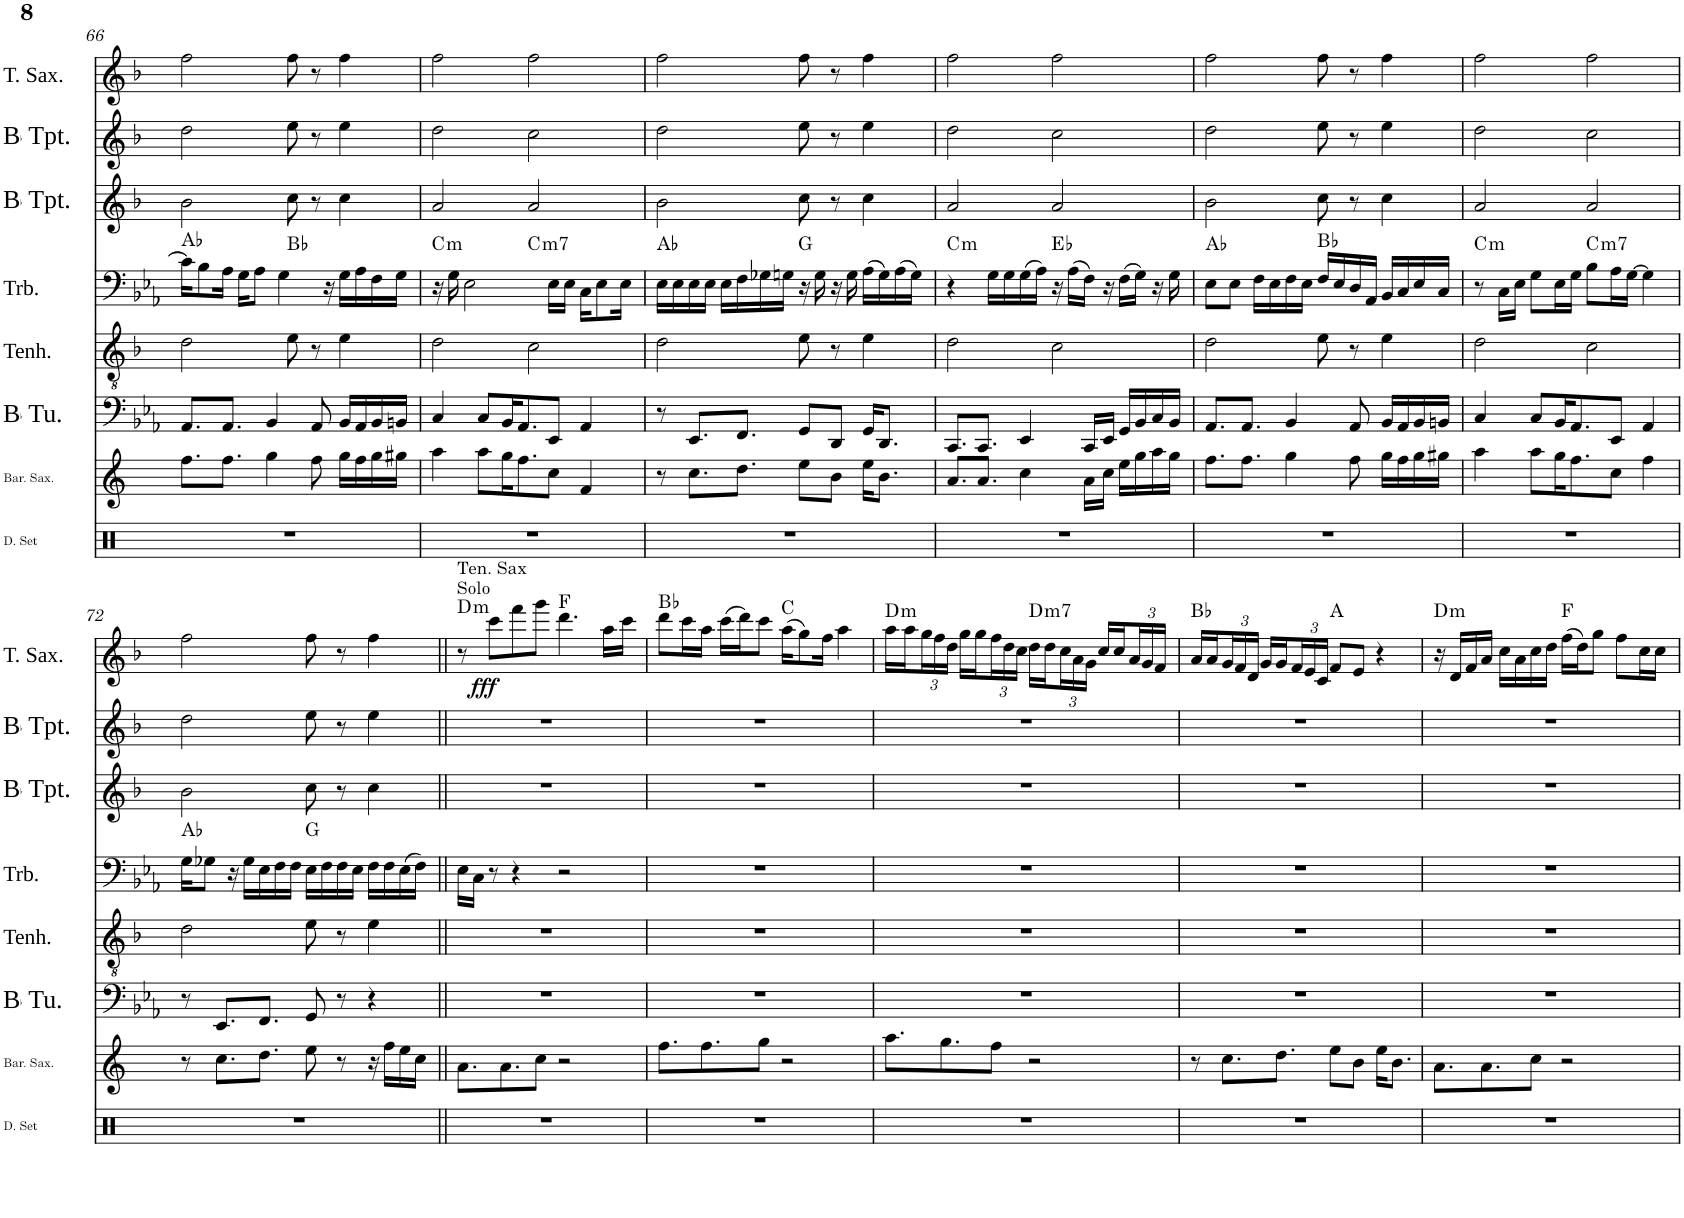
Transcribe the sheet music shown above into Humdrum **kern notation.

**kern	**kern	**kern	**kern	**kern	**harte	**kern	**kern	**kern	**dynam	**harte
*part8	*part7	*part6	*part5	*part4	*part4	*part3	*part2	*part1	*part1	*part1
*staff8	*staff7	*staff6	*staff5	*staff4	*	*staff3	*staff2	*staff1	*staff1	*
*I"Drumset	*I"Baritone Saxophone	*I"BaccidentalFlat Tuba	*I"Tenorhorn	*I"Trombone	*	*I"BaccidentalFlat Trumpet	*I"BaccidentalFlat Trumpet	*I"Tenor Saxophone	*	*
*I'D. Set	*I'Bar. Sax.	*I'BaccidentalFlat Tu.	*I'Tenh.	*I'Trb.	*	*I'BaccidentalFlat Tpt.	*I'BaccidentalFlat Tpt.	*I'T. Sax.	*	*
!!LO:PB:g=z
*clefX	*clefG2	*clefF4	*clefGv2	*clefF4	*	*clefG2	*clefG2	*clefG2	*	*
*	*Trd12c21	*	*Trd1c2	*	*	*Trd1c2	*Trd1c2	*Trd8c14	*	*
*k[]	*k[]	*k[b-e-a-]	*k[b-]	*k[b-e-a-]	*	*k[b-]	*k[b-]	*k[b-]	*	*
*M4/4	*M4/4	*M4/4	*M4/4	*M4/4	*	*M4/4	*M4/4	*M4/4	*	*
=66	=66	=66	=66	=66	=66	=66	=66	=66	=66	=66
!	!	!	!	!	!LO:H:kt=N.C.	!	!	!	!	!
*	*	*	*	*^	*	*	*	*	*	*
1r	8.ff\L	8.AA-/L	2d\	16c\KL]	2ryy	N	2b-\	2dd\	2ff\	.	.
.	.	.	.	8B-\	.	.	.	.	.	.	.
.	8.ff\J	8.AA-/J	.	16A-\Jk	.	.	.	.	.	.	.
.	.	.	.	16G\KL	.	.	.	.	.	.	.
.	.	.	.	8A-\J	.	.	.	.	.	.	.
.	4gg\	4BB-/	.	.	.	.	.	.	.	.	.
.	.	.	.	4G\	.	.	.	.	.	.	.
!	!	!	!	!	!	!LO:H:kt=N.C.	!	!	!	!	!
.	.	.	8e\	.	2ryy	N	8cc\	8ee\	8ff\	.	.
.	8ff\	8AA-/	8r	.	.	.	8r	8r	8r	.	.
.	.	.	.	16r	.	.	.	.	.	.	.
.	16gg\LL	16BB-/LL	4e\	16G\LL	.	.	4cc\	4ee\	4ff\	.	.
.	16ff\	16AA-/	.	16A-\	.	.	.	.	.	.	.
.	16gg\	16BB-/	.	16F\	.	.	.	.	.	.	.
.	16gg#X\JJ	16BBn/JJ	.	16G\JJ	.	.	.	.	.	.	.
=67	=67	=67	=67	=67	=67	=67	=67	=67	=67	=67	=67
!	!	!	!	!	!	!LO:H:kt=m	!	!	!	!	!
1r	4aa\	4C/	2d\	16r	2ryy	C:min	2a/	2dd\	2ff\	.	.
.	.	.	.	16G\	.	.	.	.	.	.	.
.	.	.	.	2E-\	.	.	.	.	.	.	.
.	8aa\L	8C/L	.	.	.	.	.	.	.	.	.
.	16gg\K	16BB-/K	.	.	.	.	.	.	.	.	.
.	8.ff\	8.AA-/	.	.	.	.	.	.	.	.	.
!	!	!	!	!	!	!LO:H:kt=m7	!	!	!	!	!
.	.	.	2c\	.	2ryy	C:min7	2a/	2cc\	2ff\	.	.
.	8cc\J	8EE-/J	.	16E-\LL	.	.	.	.	.	.	.
.	.	.	.	16E-\JJ	.	.	.	.	.	.	.
.	4f/	4AA-/	.	16C\KL	.	.	.	.	.	.	.
.	.	.	.	8E-\	.	.	.	.	.	.	.
.	.	.	.	16E-\Jk	.	.	.	.	.	.	.
=68	=68	=68	=68	=68	=68	=68	=68	=68	=68	=68	=68
!	!	!	!	!	!	!LO:H:kt=N.C.	!	!	!	!	!
*	*	*	*	*v	*v	*	*	*	*	*	*
1r	8r	8r	2d\	16E-\LL	N	2b-\	2dd\	2ff\	.	.
.	.	.	.	16E-\	.	.	.	.	.	.
.	8.cc\L	8.EE-/L	.	16E-\	.	.	.	.	.	.
.	.	.	.	16E-\JJ	.	.	.	.	.	.
.	.	.	.	16E-\LL	.	.	.	.	.	.
.	8.dd\J	8.FF/J	.	16F\	.	.	.	.	.	.
.	.	.	.	16G-X\	.	.	.	.	.	.
.	.	.	.	16Gn\JJ	.	.	.	.	.	.
.	8ee\L	8GG/L	8e\	16r	G:maj	8cc\	8ee\	8ff\	.	.
.	.	.	.	16G\	.	.	.	.	.	.
.	8b\J	8DD/J	8r	16r	.	8r	8r	8r	.	.
.	.	.	.	16G\	.	.	.	.	.	.
.	16ee\KL	16GG/KL	4e\	(16A-\LL	.	4cc\	4ee\	4ff\	.	.
.	8.b\J	8.DD/J	.	16G\)	.	.	.	.	.	.
.	.	.	.	(16A-\	.	.	.	.	.	.
.	.	.	.	16G\JJ)	.	.	.	.	.	.
=69	=69	=69	=69	=69	=69	=69	=69	=69	=69	=69
!	!	!	!	!	!LO:H:kt=m	!	!	!	!	!
1r	8.a/L	8.CC/L	2d\	4r	C:min	2a/	2dd\	2ff\	.	.
.	8.a/J	8.CC/J	.	.	.	.	.	.	.	.
.	.	.	.	16G\LL	.	.	.	.	.	.
.	.	.	.	16G\	.	.	.	.	.	.
.	4cc\	4EE-/	.	(16G\	.	.	.	.	.	.
.	.	.	.	16A-\JJ)	.	.	.	.	.	.
!	!	!	!	!	!LO:H:kt=N.C.	!	!	!	!	!
.	.	.	2c\	16r	N	2a/	2cc\	2ff\	.	.
.	.	.	.	(16A-\LL	.	.	.	.	.	.
.	16a\LL	16CC/LL	.	16F\JJ)	.	.	.	.	.	.
.	16cc\JJ	16EE-/JJ	.	16r	.	.	.	.	.	.
.	16ee\LL	16GG/LL	.	(16F\LL	.	.	.	.	.	.
.	16gg\	16BB-/	.	16G\JJ)	.	.	.	.	.	.
.	16aa\	16C/	.	16r	.	.	.	.	.	.
.	16gg\JJ	16BB-/JJ	.	16G\	.	.	.	.	.	.
=70	=70	=70	=70	=70	=70	=70	=70	=70	=70	=70
!	!	!	!	!	!LO:H:kt=N.C.	!	!	!	!	!
1r	8.ff\L	8.AA-/L	2d\	8E-\L	N	2b-\	2dd\	2ff\	.	.
.	.	.	.	8E-\J	.	.	.	.	.	.
.	8.ff\J	8.AA-/J	.	.	.	.	.	.	.	.
.	.	.	.	16F\LL	.	.	.	.	.	.
.	.	.	.	16E-\	.	.	.	.	.	.
.	4gg\	4BB-/	.	16F\	.	.	.	.	.	.
.	.	.	.	16E-\JJ	.	.	.	.	.	.
!	!	!	!	!	!LO:H:kt=N.C.	!	!	!	!	!
.	.	.	8e\	16F/LL	N	8cc\	8ee\	8ff\	.	.
.	.	.	.	16E-/	.	.	.	.	.	.
.	8ff\	8AA-/	8r	16D/	.	8r	8r	8r	.	.
.	.	.	.	16AA-/JJ	.	.	.	.	.	.
.	16gg\LL	16BB-/LL	4e\	16BB-/LL	.	4cc\	4ee\	4ff\	.	.
.	16ff\	16AA-/	.	16C/	.	.	.	.	.	.
.	16gg\	16BB-/	.	16E-/	.	.	.	.	.	.
.	16gg#X\JJ	16BBn/JJ	.	16C/JJ	.	.	.	.	.	.
=71	=71	=71	=71	=71	=71	=71	=71	=71	=71	=71
!	!	!	!	!	!LO:H:kt=m	!	!	!	!	!
1r	4aa\	4C/	2d\	8r	C:min	2a/	2dd\	2ff\	.	.
.	.	.	.	16C\LL	.	.	.	.	.	.
.	.	.	.	16E-\JJ	.	.	.	.	.	.
.	8aa\L	8C/L	.	8G\L	.	.	.	.	.	.
.	16gg\K	16BB-/K	.	16E-\L	.	.	.	.	.	.
.	8.ff\	8.AA-/	.	16G\JJ	.	.	.	.	.	.
!	!	!	!	!	!LO:H:kt=m7	!	!	!	!	!
.	.	.	2c\	8B-\L	C:min7	2a/	2cc\	2ff\	.	.
.	8cc\J	8EE-/J	.	16A-\L	.	.	.	.	.	.
.	.	.	.	[16G\JJ	.	.	.	.	.	.
.	4ff\	4AA-/	.	4G\]	.	.	.	.	.	.
!!LO:LB:g=z
=72	=72	=72	=72	=72	=72	=72	=72	=72	=72	=72
!	!	!	!	!	!LO:H:kt=N.C.	!	!	!	!	!
1r	8r	8r	2d\	16G\KL	N	2b-\	2dd\	2ff\	.	.
.	.	.	.	8G-X\J	.	.	.	.	.	.
.	8.cc\L	8.EE-/L	.	.	.	.	.	.	.	.
.	.	.	.	16r	.	.	.	.	.	.
.	.	.	.	16G-\LL	.	.	.	.	.	.
.	8.dd\J	8.FF/J	.	16E-\	.	.	.	.	.	.
.	.	.	.	16F\	.	.	.	.	.	.
.	.	.	.	16F\JJ	.	.	.	.	.	.
.	8ee\	8GG/	8e\	16E-\LL	G:maj	8cc\	8ee\	8ff\	.	.
.	.	.	.	16F\	.	.	.	.	.	.
.	8r	8r	8r	16F\	.	8r	8r	8r	.	.
.	.	.	.	16E-\JJ	.	.	.	.	.	.
.	16r	4r	4e\	16F\LL	.	4cc\	4ee\	4ff\	.	.
.	16ff\LL	.	.	16F\	.	.	.	.	.	.
.	16ee\	.	.	(16E-\	.	.	.	.	.	.
.	16cc\JJ	.	.	16F\JJ)	.	.	.	.	.	.
=73||	=73||	=73||	=73||	=73||	=73||	=73||	=73||	=73||	=73||	=73||
!	!	!	!	!	!	!	!	!LO:TX:a:t=Ten. Sax	!	!
!	!	!	!	!	!	!	!	!LO:TX:a:t=Solo	!	!LO:H:kt=m
1r	8.a\L	1r	1r	16E-\LL	.	1r	1r	8r	.	D:min
.	.	.	.	16C\JJ	.	.	.	.	.	.
!	!	!	!	!	!	!	!	!	!LO:DY:b	!
.	.	.	.	8r	.	.	.	8ccc\L	fff	.
.	8.a\	.	.	.	.	.	.	.	.	.
.	.	.	.	4r	.	.	.	8fff\	.	.
.	8cc\J	.	.	.	.	.	.	8ggg\J	.	.
!	!	!	!	!	!	!	!	!	!	!LO:H:kt=N.C.
.	2r	.	.	2r	.	.	.	4.ddd\	.	N
.	.	.	.	.	.	.	.	16aa\LL	.	.
.	.	.	.	.	.	.	.	16ccc\JJ	.	.
=74	=74	=74	=74	=74	=74	=74	=74	=74	=74	=74
!	!	!	!	!	!	!	!	!	!	!LO:H:kt=N.C.
1r	8.ff\L	1r	1r	1r	.	1r	1r	8ddd\L	.	N
.	.	.	.	.	.	.	.	16ccc\L	.	.
.	8.ff\	.	.	.	.	.	.	16aa\JJ	.	.
.	.	.	.	.	.	.	.	(16ccc\LL	.	.
.	.	.	.	.	.	.	.	16ddd\J)	.	.
.	8gg\J	.	.	.	.	.	.	8ccc\J	.	.
!	!	!	!	!	!	!	!	!	!	!LO:H:kt=N.C.
.	2r	.	.	.	.	.	.	(16aa\KL	.	N
.	.	.	.	.	.	.	.	8gg\)	.	.
.	.	.	.	.	.	.	.	16ff\Jk	.	.
.	.	.	.	.	.	.	.	4aa\	.	.
=75	=75	=75	=75	=75	=75	=75	=75	=75	=75	=75
!	!	!	!	!	!	!	!	!	!	!LO:H:kt=m
1r	8.aa\L	1r	1r	1r	.	1r	1r	16aa\LL	.	D:min
.	.	.	.	.	.	.	.	16aa\	.	.
*	*	*	*	*	*	*	*	*Xbrackettup	*	*
.	.	.	.	.	.	.	.	24gg\	.	.
.	.	.	.	.	.	.	.	24ff\	.	.
.	8.gg\	.	.	.	.	.	.	.	.	.
.	.	.	.	.	.	.	.	24dd\JJ	.	.
.	.	.	.	.	.	.	.	16gg\LL	.	.
.	.	.	.	.	.	.	.	16gg\	.	.
.	8ff\J	.	.	.	.	.	.	24ff\	.	.
.	.	.	.	.	.	.	.	24dd\	.	.
.	.	.	.	.	.	.	.	24cc\JJ	.	.
!	!	!	!	!	!	!	!	!	!	!LO:H:kt=m7
.	2r	.	.	.	.	.	.	16dd\LL	.	D:min7
.	.	.	.	.	.	.	.	16dd\	.	.
.	.	.	.	.	.	.	.	24cc\	.	.
.	.	.	.	.	.	.	.	24a\	.	.
.	.	.	.	.	.	.	.	24g\JJ	.	.
.	.	.	.	.	.	.	.	16cc/LL	.	.
.	.	.	.	.	.	.	.	16cc/	.	.
.	.	.	.	.	.	.	.	24a/	.	.
.	.	.	.	.	.	.	.	24g/	.	.
.	.	.	.	.	.	.	.	24f/JJ	.	.
=76	=76	=76	=76	=76	=76	=76	=76	=76	=76	=76
!	!	!	!	!	!	!	!	!	!	!LO:H:kt=N.C.
1r	8r	1r	1r	1r	.	1r	1r	16a/LL	.	N
.	.	.	.	.	.	.	.	16a/	.	.
.	8.cc\L	.	.	.	.	.	.	24g/	.	.
.	.	.	.	.	.	.	.	24f/	.	.
.	.	.	.	.	.	.	.	24d/JJ	.	.
.	.	.	.	.	.	.	.	16g/LL	.	.
.	8.dd\J	.	.	.	.	.	.	16g/	.	.
.	.	.	.	.	.	.	.	24f/	.	.
.	.	.	.	.	.	.	.	24e/	.	.
.	.	.	.	.	.	.	.	24c/JJ	.	.
.	8ee\L	.	.	.	.	.	.	8f/L	.	A:maj
.	8b\J	.	.	.	.	.	.	8e/J	.	.
.	16ee\KL	.	.	.	.	.	.	4r	.	.
.	8.b\J	.	.	.	.	.	.	.	.	.
=77	=77	=77	=77	=77	=77	=77	=77	=77	=77	=77
!	!	!	!	!	!	!	!	!	!	!LO:H:kt=m
1r	8.a\L	1r	1r	1r	.	1r	1r	16r	.	D:min
.	.	.	.	.	.	.	.	16d/LL	.	.
.	.	.	.	.	.	.	.	16f/	.	.
.	8.a\	.	.	.	.	.	.	16a/JJ	.	.
.	.	.	.	.	.	.	.	16ccn\LL	.	.
.	.	.	.	.	.	.	.	16a\	.	.
.	8cc\J	.	.	.	.	.	.	16cc\	.	.
.	.	.	.	.	.	.	.	16dd\JJ	.	.
!	!	!	!	!	!	!	!	!	!	!LO:H:kt=N.C.
.	2r	.	.	.	.	.	.	(16ff\LL	.	N
.	.	.	.	.	.	.	.	16dd\J)	.	.
.	.	.	.	.	.	.	.	8gg\J	.	.
.	.	.	.	.	.	.	.	8ff\L	.	.
.	.	.	.	.	.	.	.	16cc\L	.	.
.	.	.	.	.	.	.	.	16cc\JJ	.	.
=	=	=	=	=	=	=	=	=	=	=
*-	*-	*-	*-	*-	*-	*-	*-	*-	*-	*-
